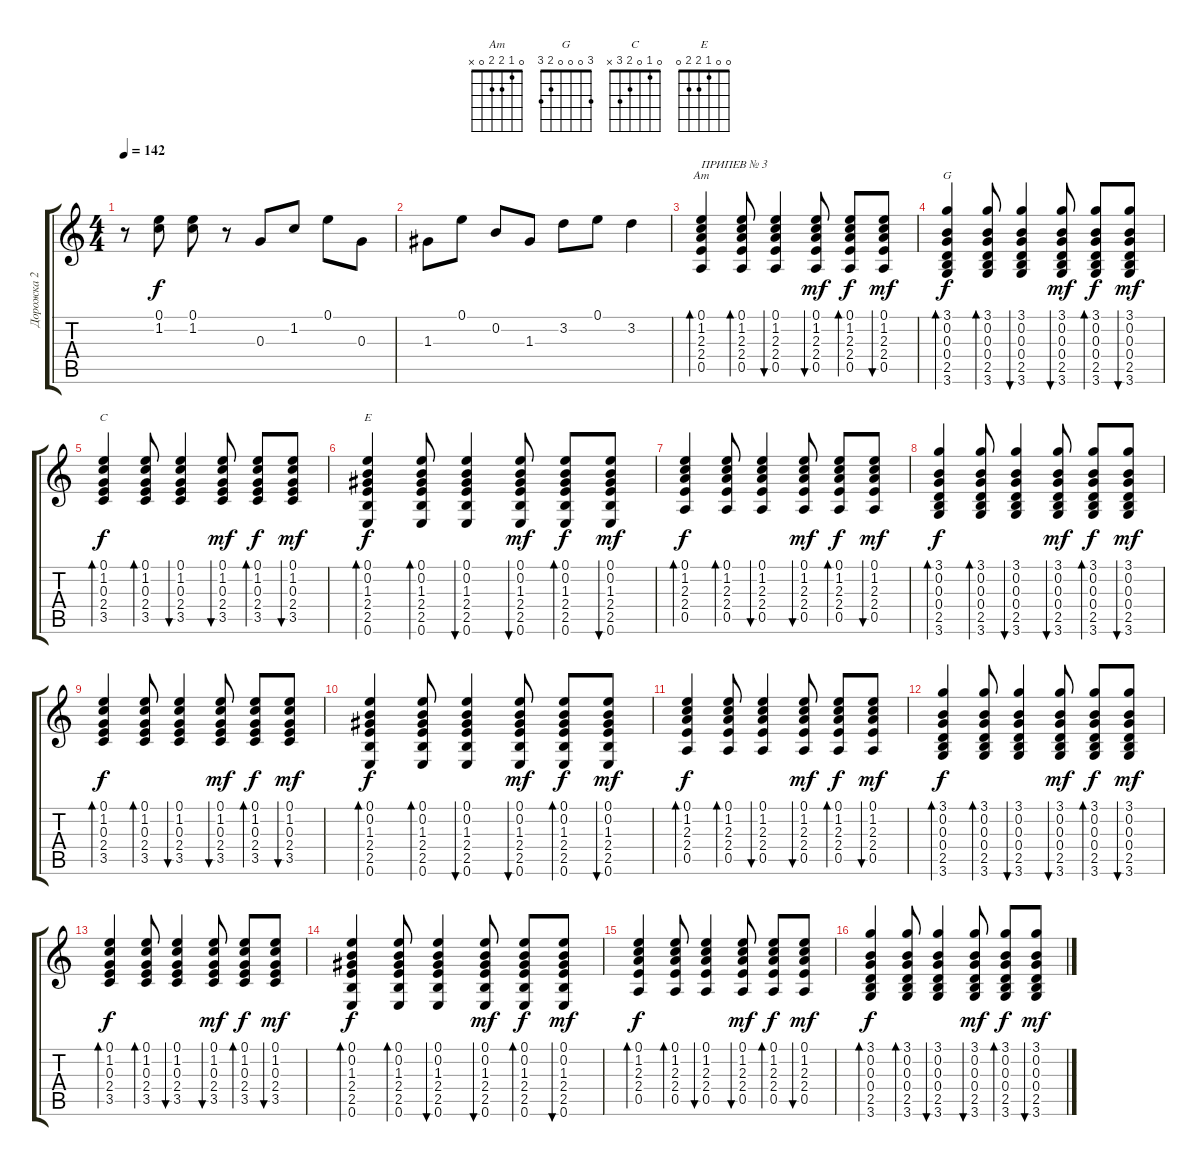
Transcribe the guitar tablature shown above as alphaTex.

\track ("Дорожка 2" "Дорожка 2") {instrument acousticguitarsteel}
\staff {score tabs}
\tuning (E4 B3 G3 D3 A2 E2) {hide}
\chord ("Am" 0 1 2 2 0 x)
\chord ("G" 3 0 0 0 2 3)
\chord ("C" 0 1 0 2 3 x)
\chord ("E" 0 0 1 2 2 0)
\ts (4 4)
\tempo 142
\clef g2
\ks c
r.8{dy f} (0.1 1.2).8 (0.1 1.2).8 r.8 0.3.8 1.2.8 0.1.8 0.3.8 |
1.3.8 0.1.8 0.2.8 1.3.8 3.2.8 0.1.8 3.2.4 |
(0.1 1.2 2.3 2.4 0.5).4{bd 60 ch "Am" txt "ПРИПЕВ № 3"} (0.1 1.2 2.3 2.4 0.5).8{bd 60} (0.1 1.2 2.3 2.4 0.5).4{bu 60} (0.1 1.2 2.3 2.4 0.5).8{bu 60 dy mf} (0.1 1.2 2.3 2.4 0.5).8{bd 60 dy f} (0.1 1.2 2.3 2.4 0.5).8{bu 60 dy mf} |
(3.1 0.2 0.3 0.4 2.5 3.6).4{bd 60 ch "G" dy f} (3.1 0.2 0.3 0.4 2.5 3.6).8{bd 60} (3.1 0.2 0.3 0.4 2.5 3.6).4{bu 60} (3.1 0.2 0.3 0.4 2.5 3.6).8{bu 60 dy mf} (3.1 0.2 0.3 0.4 2.5 3.6).8{bd 60 dy f} (3.1 0.2 0.3 0.4 2.5 3.6).8{bu 60 dy mf} |
(0.1 1.2 0.3 2.4 3.5).4{bd 60 ch "C" dy f} (0.1 1.2 0.3 2.4 3.5).8{bd 60} (0.1 1.2 0.3 2.4 3.5).4{bu 60} (0.1 1.2 0.3 2.4 3.5).8{bu 60 dy mf} (0.1 1.2 0.3 2.4 3.5).8{bd 60 dy f} (0.1 1.2 0.3 2.4 3.5).8{bu 60 dy mf} |
(0.1 0.2 1.3 2.4 2.5 0.6).4{bd 60 ch "E" dy f} (0.1 0.2 1.3 2.4 2.5 0.6).8{bd 60} (0.1 0.2 1.3 2.4 2.5 0.6).4{bu 60} (0.1 0.2 1.3 2.4 2.5 0.6).8{bu 60 dy mf} (0.1 0.2 1.3 2.4 2.5 0.6).8{bd 60 dy f} (0.1 0.2 1.3 2.4 2.5 0.6).8{bu 60 dy mf} |
(0.1 1.2 2.3 2.4 0.5).4{bd 60 dy f} (0.1 1.2 2.3 2.4 0.5).8{bd 60} (0.1 1.2 2.3 2.4 0.5).4{bu 60} (0.1 1.2 2.3 2.4 0.5).8{bu 60 dy mf} (0.1 1.2 2.3 2.4 0.5).8{bd 60 dy f} (0.1 1.2 2.3 2.4 0.5).8{bu 60 dy mf} |
(3.1 0.2 0.3 0.4 2.5 3.6).4{bd 60 dy f} (3.1 0.2 0.3 0.4 2.5 3.6).8{bd 60} (3.1 0.2 0.3 0.4 2.5 3.6).4{bu 60} (3.1 0.2 0.3 0.4 2.5 3.6).8{bu 60 dy mf} (3.1 0.2 0.3 0.4 2.5 3.6).8{bd 60 dy f} (3.1 0.2 0.3 0.4 2.5 3.6).8{bu 60 dy mf} |
(0.1 1.2 0.3 2.4 3.5).4{bd 60 dy f} (0.1 1.2 0.3 2.4 3.5).8{bd 60} (0.1 1.2 0.3 2.4 3.5).4{bu 60} (0.1 1.2 0.3 2.4 3.5).8{bu 60 dy mf} (0.1 1.2 0.3 2.4 3.5).8{bd 60 dy f} (0.1 1.2 0.3 2.4 3.5).8{bu 60 dy mf} |
(0.1 0.2 1.3 2.4 2.5 0.6).4{bd 60 dy f} (0.1 0.2 1.3 2.4 2.5 0.6).8{bd 60} (0.1 0.2 1.3 2.4 2.5 0.6).4{bu 60} (0.1 0.2 1.3 2.4 2.5 0.6).8{bu 60 dy mf} (0.1 0.2 1.3 2.4 2.5 0.6).8{bd 60 dy f} (0.1 0.2 1.3 2.4 2.5 0.6).8{bu 60 dy mf} |
(0.1 1.2 2.3 2.4 0.5).4{bd 60 dy f} (0.1 1.2 2.3 2.4 0.5).8{bd 60} (0.1 1.2 2.3 2.4 0.5).4{bu 60} (0.1 1.2 2.3 2.4 0.5).8{bu 60 dy mf} (0.1 1.2 2.3 2.4 0.5).8{bd 60 dy f} (0.1 1.2 2.3 2.4 0.5).8{bu 60 dy mf} |
(3.1 0.2 0.3 0.4 2.5 3.6).4{bd 60 dy f} (3.1 0.2 0.3 0.4 2.5 3.6).8{bd 60} (3.1 0.2 0.3 0.4 2.5 3.6).4{bu 60} (3.1 0.2 0.3 0.4 2.5 3.6).8{bu 60 dy mf} (3.1 0.2 0.3 0.4 2.5 3.6).8{bd 60 dy f} (3.1 0.2 0.3 0.4 2.5 3.6).8{bu 60 dy mf} |
(0.1 1.2 0.3 2.4 3.5).4{bd 60 dy f} (0.1 1.2 0.3 2.4 3.5).8{bd 60} (0.1 1.2 0.3 2.4 3.5).4{bu 60} (0.1 1.2 0.3 2.4 3.5).8{bu 60 dy mf} (0.1 1.2 0.3 2.4 3.5).8{bd 60 dy f} (0.1 1.2 0.3 2.4 3.5).8{bu 60 dy mf} |
(0.1 0.2 1.3 2.4 2.5 0.6).4{bd 60 dy f} (0.1 0.2 1.3 2.4 2.5 0.6).8{bd 60} (0.1 0.2 1.3 2.4 2.5 0.6).4{bu 60} (0.1 0.2 1.3 2.4 2.5 0.6).8{bu 60 dy mf} (0.1 0.2 1.3 2.4 2.5 0.6).8{bd 60 dy f} (0.1 0.2 1.3 2.4 2.5 0.6).8{bu 60 dy mf} |
(0.1 1.2 2.3 2.4 0.5).4{bd 60 dy f} (0.1 1.2 2.3 2.4 0.5).8{bd 60} (0.1 1.2 2.3 2.4 0.5).4{bu 60} (0.1 1.2 2.3 2.4 0.5).8{bu 60 dy mf} (0.1 1.2 2.3 2.4 0.5).8{bd 60 dy f} (0.1 1.2 2.3 2.4 0.5).8{bu 60 dy mf} |
(3.1 0.2 0.3 0.4 2.5 3.6).4{bd 60 dy f} (3.1 0.2 0.3 0.4 2.5 3.6).8{bd 60} (3.1 0.2 0.3 0.4 2.5 3.6).4{bu 60} (3.1 0.2 0.3 0.4 2.5 3.6).8{bu 60 dy mf} (3.1 0.2 0.3 0.4 2.5 3.6).8{bd 60 dy f} (3.1 0.2 0.3 0.4 2.5 3.6).8{bu 60 dy mf}
